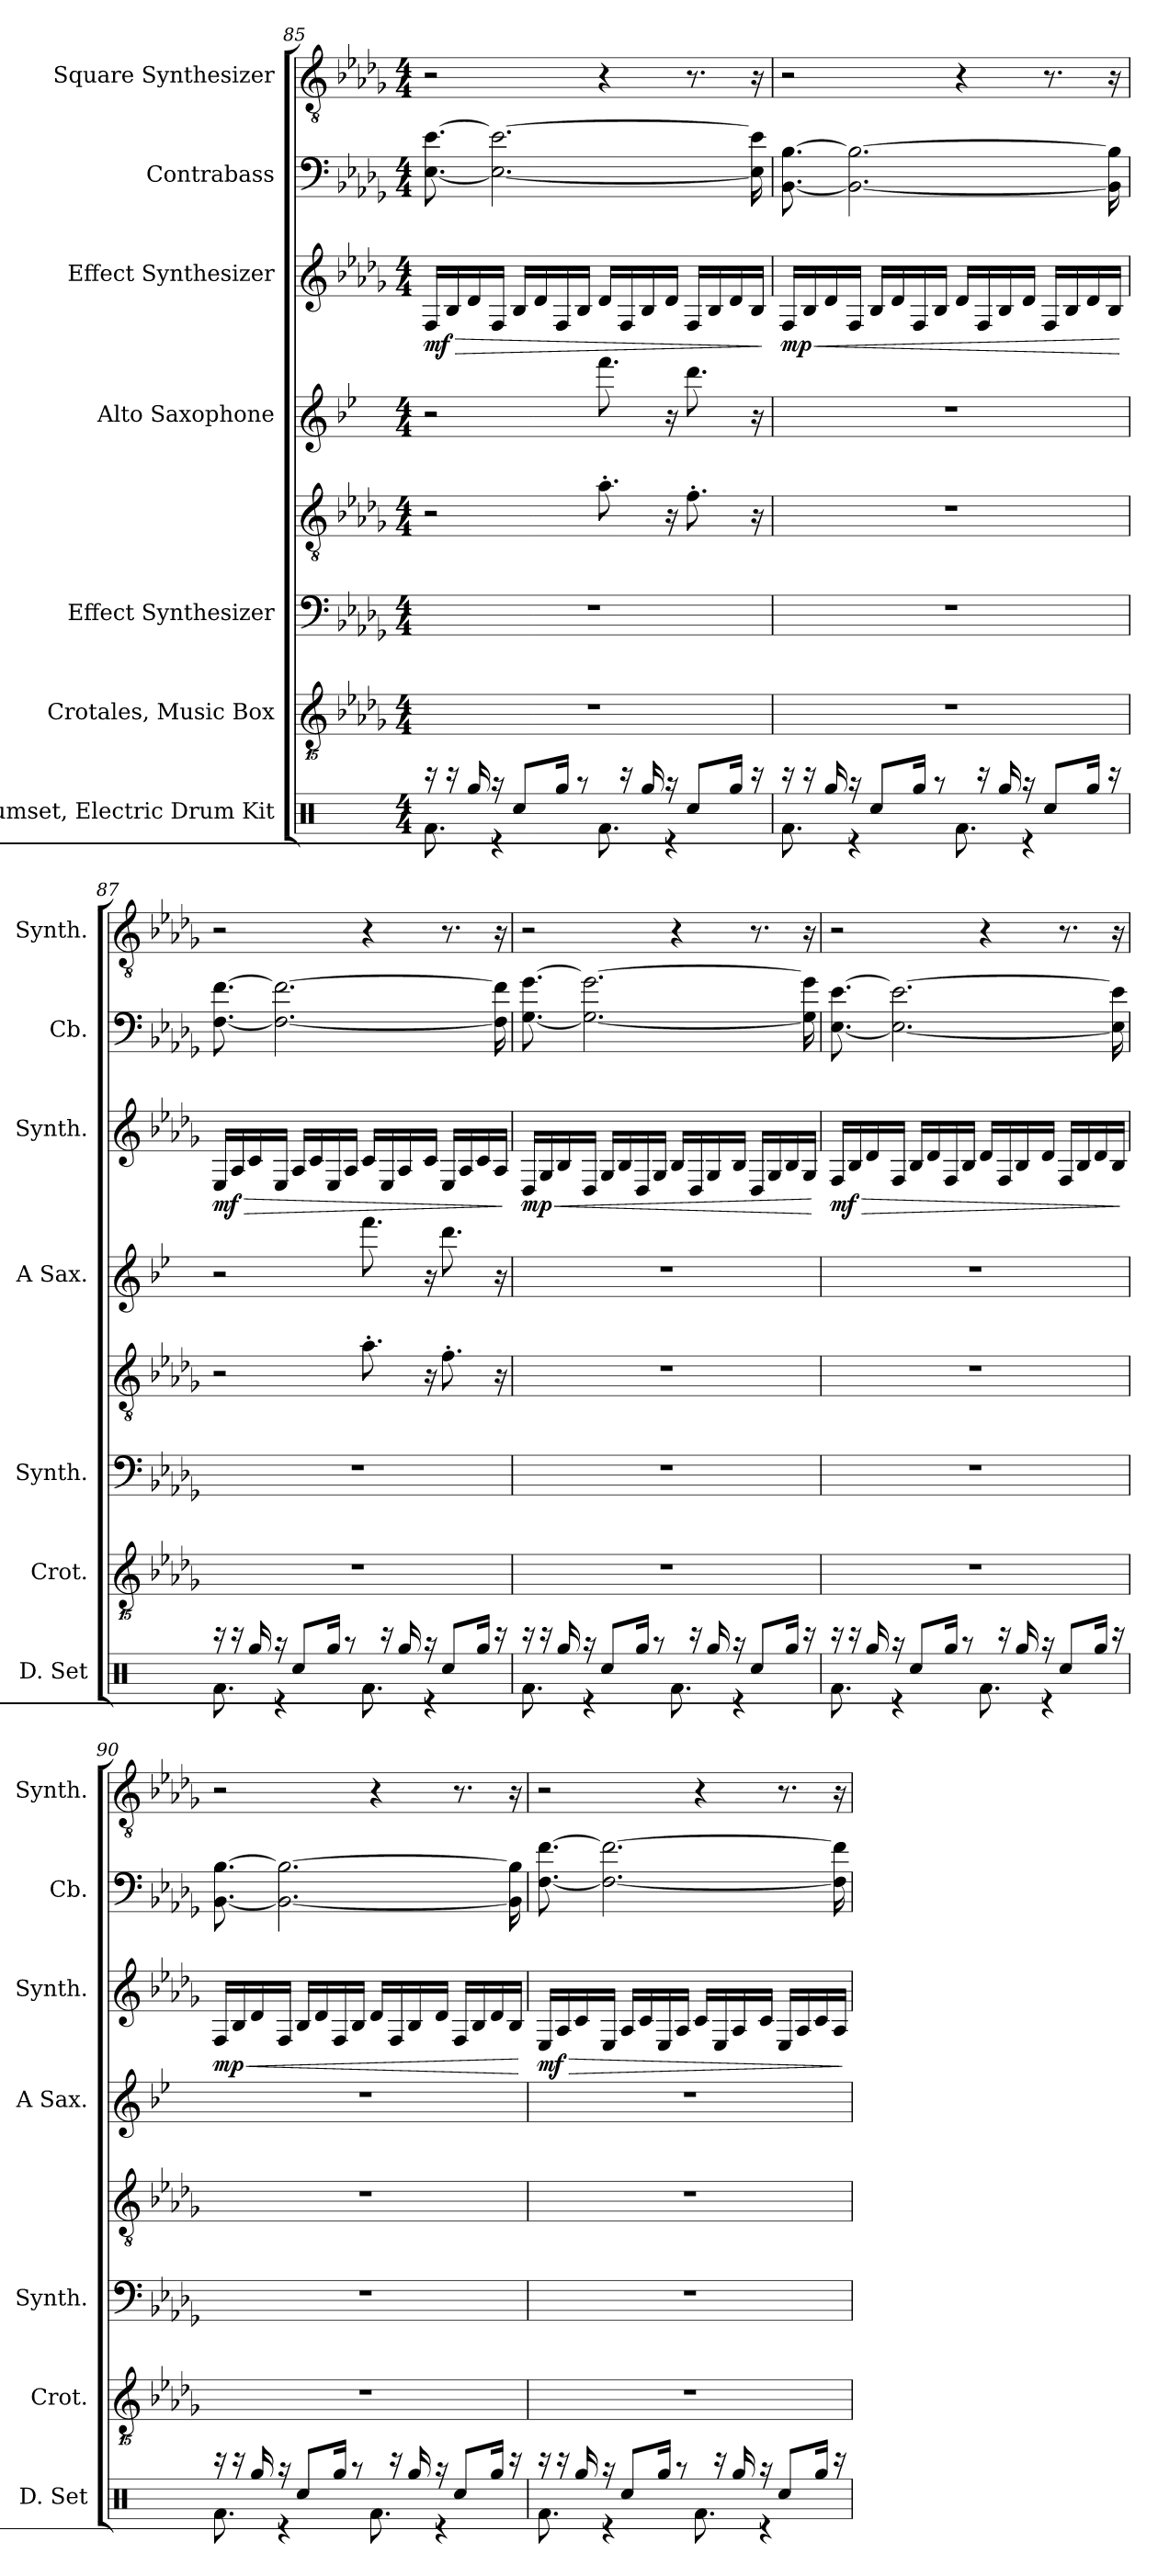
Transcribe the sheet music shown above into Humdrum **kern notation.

**kern	**kern	**kern	**kern	**kern	**kern	**dynam	**kern	**kern
*part7	*part6	*part5	*part5	*part4	*part3	*part3	*part2	*part1
*staff8	*staff7	*staff6	*staff5	*staff4	*staff3	*staff3	*staff2	*staff1
*I"Drumset, Electric Drum Kit	*I"Crotales, Music Box	*I"Effect Synthesizer	*	*I"Alto Saxophone	*I"Effect Synthesizer	*	*I"Contrabass	*I"Square Synthesizer
*I'D. Set	*I'Crot.	*I'Synth.	*	*I'A Sax.	*I'Synth.	*	*I'Cb.	*I'Synth.
!!LO:PB:g=z
*clefX	*clefGvv2	*clefF4	*clefGv2	*clefG2	*clefG2	*	*clefF4	*clefGv2
*	*ITrd-14c-24	*	*	*ITrd5c9	*	*	*ITrd7c12	*
*k[]	*k[b-e-a-d-g-]	*k[b-e-a-d-g-]	*k[b-e-a-d-g-]	*k[b-e-a-d-g-]	*k[b-e-a-d-g-]	*	*k[b-e-a-d-g-]	*k[b-e-a-d-g-]
*M4/4	*M4/4	*M4/4	*M4/4	*M4/4	*M4/4	*	*M4/4	*M4/4
=85	=85	=85	=85	=85	=85	=85	=85	=85
*^	*	*	*	*	*	*	*	*
!	!	!	!	!	!	!	!LO:HP:b	!	!
!	!	!	!	!	!	!	!LO:DY:n=1:b	!	!
16r	8.Rf\	1r	1r	2r	2r	16F/LL	> mf	[8.EE-\ [8.E-\	2r
16r	.	.	.	.	.	16B-/	.	.	.
16Rgg/	.	.	.	.	.	16d-/	.	.	.
!	!LO:N:vis=4.	!	!	!	!	!	!	!	!
16r	16%5r	.	.	.	.	16F/JJ	.	2.EE-\_ 2.E-\_	.
8Rcc/L	.	.	.	.	.	16B-/LL	.	.	.
.	.	.	.	.	.	16d-/	.	.	.
16Rgg/Jk	.	.	.	.	.	16F/	.	.	.
8r	.	.	.	.	.	16B-/JJ	.	.	.
.	8.Rf\	.	.	8.a-'\	8.aa-\	16d-/LL	.	.	4r
16r	.	.	.	.	.	16F/	.	.	.
16Rgg/	.	.	.	.	.	16B-/	.	.	.
!	!LO:N:vis=4.	!	!	!	!	!	!	!	!
16r	16%5r	.	.	16r	16r	16d-/JJ	.	.	.
8Rcc/L	.	.	.	8.f'\	8.ff\	16F/LL	.	.	8.r
.	.	.	.	.	.	16B-/	.	.	.
16Rgg/Jk	.	.	.	.	.	16d-/	.	.	.
16r	.	.	.	16r	16r	16B-/JJ	.	16EE-\] 16E-\]	16r
*v	*v	*	*	*	*	*	*	*	*
.	.	.	.	.	.	]	.	.
=86	=86	=86	=86	=86	=86	=86	=86	=86
*^	*	*	*	*	*	*	*	*
!	!	!	!	!	!	!	!LO:HP:b	!	!
!	!	!	!	!	!	!	!LO:DY:n=1:b	!	!
16r	8.Rf\	1r	1r	1r	1r	16F/LL	< mp	[8.BBB-\ [8.BB-\	2r
16r	.	.	.	.	.	16B-/	.	.	.
16Rgg/	.	.	.	.	.	16d-/	.	.	.
!	!LO:N:vis=4.	!	!	!	!	!	!	!	!
16r	16%5r	.	.	.	.	16F/JJ	.	2.BBB-\_ 2.BB-\_	.
8Rcc/L	.	.	.	.	.	16B-/LL	.	.	.
.	.	.	.	.	.	16d-/	.	.	.
16Rgg/Jk	.	.	.	.	.	16F/	.	.	.
8r	.	.	.	.	.	16B-/JJ	.	.	.
.	8.Rf\	.	.	.	.	16d-/LL	.	.	4r
16r	.	.	.	.	.	16F/	.	.	.
16Rgg/	.	.	.	.	.	16B-/	.	.	.
!	!LO:N:vis=4.	!	!	!	!	!	!	!	!
16r	16%5r	.	.	.	.	16d-/JJ	.	.	.
8Rcc/L	.	.	.	.	.	16F/LL	.	.	8.r
.	.	.	.	.	.	16B-/	.	.	.
16Rgg/Jk	.	.	.	.	.	16d-/	.	.	.
16r	.	.	.	.	.	16B-/JJ	.	16BBB-\] 16BB-\]	16r
*v	*v	*	*	*	*	*	*	*	*
.	.	.	.	.	.	[	.	.
!!LO:PB:g=z
=87	=87	=87	=87	=87	=87	=87	=87	=87
*^	*	*	*	*	*	*	*	*
!	!	!	!	!	!	!	!LO:HP:b	!	!
!	!	!	!	!	!	!	!LO:DY:n=1:b	!	!
16r	8.Rf\	1r	1r	2r	2r	16E-/LL	> mf	[8.FF\ [8.F\	2r
16r	.	.	.	.	.	16A-/	.	.	.
16Rgg/	.	.	.	.	.	16c/	.	.	.
!	!LO:N:vis=4.	!	!	!	!	!	!	!	!
16r	16%5r	.	.	.	.	16E-/JJ	.	2.FF\_ 2.F\_	.
8Rcc/L	.	.	.	.	.	16A-/LL	.	.	.
.	.	.	.	.	.	16c/	.	.	.
16Rgg/Jk	.	.	.	.	.	16E-/	.	.	.
8r	.	.	.	.	.	16A-/JJ	.	.	.
.	8.Rf\	.	.	8.a-'\	8.aa-\	16c/LL	.	.	4r
16r	.	.	.	.	.	16E-/	.	.	.
16Rgg/	.	.	.	.	.	16A-/	.	.	.
!	!LO:N:vis=4.	!	!	!	!	!	!	!	!
16r	16%5r	.	.	16r	16r	16c/JJ	.	.	.
8Rcc/L	.	.	.	8.f'\	8.ff\	16E-/LL	.	.	8.r
.	.	.	.	.	.	16A-/	.	.	.
16Rgg/Jk	.	.	.	.	.	16c/	.	.	.
16r	.	.	.	16r	16r	16A-/JJ	.	16FF\] 16F\]	16r
*v	*v	*	*	*	*	*	*	*	*
.	.	.	.	.	.	]	.	.
=88	=88	=88	=88	=88	=88	=88	=88	=88
*^	*	*	*	*	*	*	*	*
!	!	!	!	!	!	!	!LO:HP:b	!	!
!	!	!	!	!	!	!	!LO:DY:n=1:b	!	!
16r	8.Rf\	1r	1r	1r	1r	16D-/LL	< mp	[8.GG-\ [8.G-\	2r
16r	.	.	.	.	.	16G-/	.	.	.
16Rgg/	.	.	.	.	.	16B-/	.	.	.
!	!LO:N:vis=4.	!	!	!	!	!	!	!	!
16r	16%5r	.	.	.	.	16D-/JJ	.	2.GG-\_ 2.G-\_	.
8Rcc/L	.	.	.	.	.	16G-/LL	.	.	.
.	.	.	.	.	.	16B-/	.	.	.
16Rgg/Jk	.	.	.	.	.	16D-/	.	.	.
8r	.	.	.	.	.	16G-/JJ	.	.	.
.	8.Rf\	.	.	.	.	16B-/LL	.	.	4r
16r	.	.	.	.	.	16D-/	.	.	.
16Rgg/	.	.	.	.	.	16G-/	.	.	.
!	!LO:N:vis=4.	!	!	!	!	!	!	!	!
16r	16%5r	.	.	.	.	16B-/JJ	.	.	.
8Rcc/L	.	.	.	.	.	16D-/LL	.	.	8.r
.	.	.	.	.	.	16G-/	.	.	.
16Rgg/Jk	.	.	.	.	.	16B-/	.	.	.
16r	.	.	.	.	.	16G-/JJ	.	16GG-\] 16G-\]	16r
*v	*v	*	*	*	*	*	*	*	*
.	.	.	.	.	.	[	.	.
!!LO:PB:g=z
=89	=89	=89	=89	=89	=89	=89	=89	=89
*^	*	*	*	*	*	*	*	*
!	!	!	!	!	!	!	!LO:HP:b	!	!
!	!	!	!	!	!	!	!LO:DY:n=1:b	!	!
16r	8.Rf\	1r	1r	1r	1r	16F/LL	> mf	[8.EE-\ [8.E-\	2r
16r	.	.	.	.	.	16B-/	.	.	.
16Rgg/	.	.	.	.	.	16d-/	.	.	.
!	!LO:N:vis=4.	!	!	!	!	!	!	!	!
16r	16%5r	.	.	.	.	16F/JJ	.	2.EE-\_ 2.E-\_	.
8Rcc/L	.	.	.	.	.	16B-/LL	.	.	.
.	.	.	.	.	.	16d-/	.	.	.
16Rgg/Jk	.	.	.	.	.	16F/	.	.	.
8r	.	.	.	.	.	16B-/JJ	.	.	.
.	8.Rf\	.	.	.	.	16d-/LL	.	.	4r
16r	.	.	.	.	.	16F/	.	.	.
16Rgg/	.	.	.	.	.	16B-/	.	.	.
!	!LO:N:vis=4.	!	!	!	!	!	!	!	!
16r	16%5r	.	.	.	.	16d-/JJ	.	.	.
8Rcc/L	.	.	.	.	.	16F/LL	.	.	8.r
.	.	.	.	.	.	16B-/	.	.	.
16Rgg/Jk	.	.	.	.	.	16d-/	.	.	.
16r	.	.	.	.	.	16B-/JJ	.	16EE-\] 16E-\]	16r
*v	*v	*	*	*	*	*	*	*	*
.	.	.	.	.	.	]	.	.
=90	=90	=90	=90	=90	=90	=90	=90	=90
*^	*	*	*	*	*	*	*	*
!	!	!	!	!	!	!	!LO:HP:b	!	!
!	!	!	!	!	!	!	!LO:DY:n=1:b	!	!
16r	8.Rf\	1r	1r	1r	1r	16F/LL	< mp	[8.BBB-\ [8.BB-\	2r
16r	.	.	.	.	.	16B-/	.	.	.
16Rgg/	.	.	.	.	.	16d-/	.	.	.
!	!LO:N:vis=4.	!	!	!	!	!	!	!	!
16r	16%5r	.	.	.	.	16F/JJ	.	2.BBB-\_ 2.BB-\_	.
8Rcc/L	.	.	.	.	.	16B-/LL	.	.	.
.	.	.	.	.	.	16d-/	.	.	.
16Rgg/Jk	.	.	.	.	.	16F/	.	.	.
8r	.	.	.	.	.	16B-/JJ	.	.	.
.	8.Rf\	.	.	.	.	16d-/LL	.	.	4r
16r	.	.	.	.	.	16F/	.	.	.
16Rgg/	.	.	.	.	.	16B-/	.	.	.
!	!LO:N:vis=4.	!	!	!	!	!	!	!	!
16r	16%5r	.	.	.	.	16d-/JJ	.	.	.
8Rcc/L	.	.	.	.	.	16F/LL	.	.	8.r
.	.	.	.	.	.	16B-/	.	.	.
16Rgg/Jk	.	.	.	.	.	16d-/	.	.	.
16r	.	.	.	.	.	16B-/JJ	.	16BBB-\] 16BB-\]	16r
*v	*v	*	*	*	*	*	*	*	*
.	.	.	.	.	.	[	.	.
!!LO:PB:g=z
=91	=91	=91	=91	=91	=91	=91	=91	=91
*^	*	*	*	*	*	*	*	*
!	!	!	!	!	!	!	!LO:HP:b	!	!
!	!	!	!	!	!	!	!LO:DY:n=1:b	!	!
16r	8.Rf\	1r	1r	1r	1r	16E-/LL	> mf	[8.FF\ [8.F\	2r
16r	.	.	.	.	.	16A-/	.	.	.
16Rgg/	.	.	.	.	.	16c/	.	.	.
!	!LO:N:vis=4.	!	!	!	!	!	!	!	!
16r	16%5r	.	.	.	.	16E-/JJ	.	2.FF\_ 2.F\_	.
8Rcc/L	.	.	.	.	.	16A-/LL	.	.	.
.	.	.	.	.	.	16c/	.	.	.
16Rgg/Jk	.	.	.	.	.	16E-/	.	.	.
8r	.	.	.	.	.	16A-/JJ	.	.	.
.	8.Rf\	.	.	.	.	16c/LL	.	.	4r
16r	.	.	.	.	.	16E-/	.	.	.
16Rgg/	.	.	.	.	.	16A-/	.	.	.
!	!LO:N:vis=4.	!	!	!	!	!	!	!	!
16r	16%5r	.	.	.	.	16c/JJ	.	.	.
8Rcc/L	.	.	.	.	.	16E-/LL	.	.	8.r
.	.	.	.	.	.	16A-/	.	.	.
16Rgg/Jk	.	.	.	.	.	16c/	.	.	.
16r	.	.	.	.	.	16A-/JJ	.	16FF\] 16F\]	16r
*v	*v	*	*	*	*	*	*	*	*
.	.	.	.	.	.	]	.	.
=	=	=	=	=	=	=	=	=
*-	*-	*-	*-	*-	*-	*-	*-	*-
